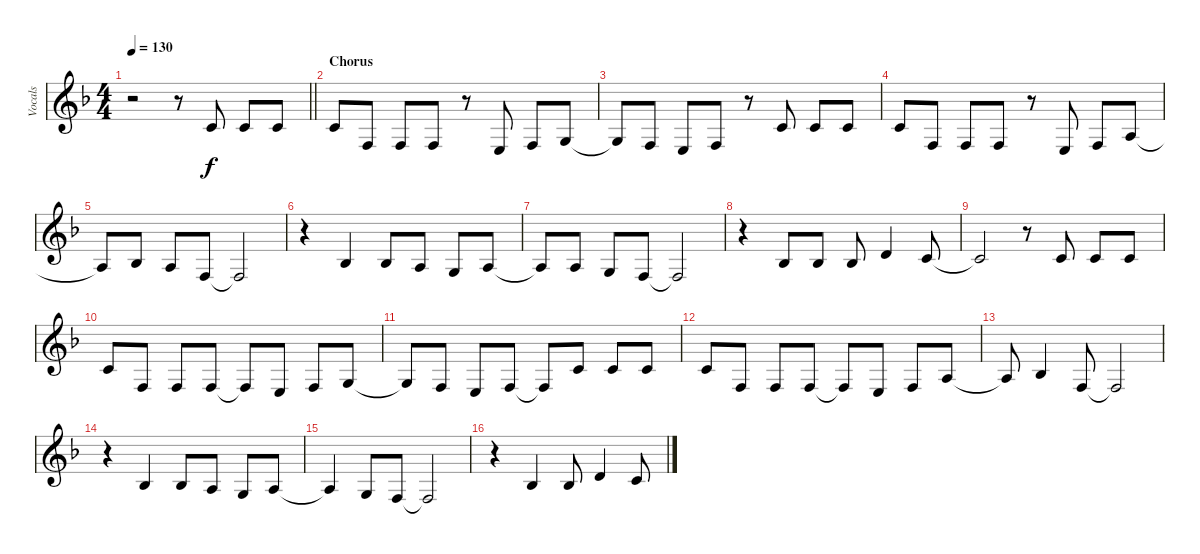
\track ("Vocals" "Vocals") {instrument violin}
\staff {score}
\tuning (E4 B3 G3 D3 A2 D2) {hide}
\ts (4 4)
\tempo 130
\clef g2
\barLineRight lightlight
\ks f
r.2{dy f} r.8 1.2.8 1.2.8 1.2.8 |
\section ("" "Chorus")
1.2.8 3.4.8 3.4.8 3.4.8 r.8 2.4.8 3.4.8 0.3.8 |
0.3{t}.8 3.4.8 2.4.8 3.4.8 r.8 1.2.8 1.2.8 1.2.8 |
1.2.8 3.4.8 3.4.8 3.4.8 r.8 2.4.8 3.4.8 2.3.8 |
2.3{t}.8 3.3.8 2.3.8 3.4.8 3.4{t}.2 |
r.4 3.3.4 3.3.8 2.3.8 0.3.8 2.3.8 |
2.3{t}.8 2.3.8 0.3.8 3.4.8 3.4{t}.2 |
r.4 3.3.8 3.3.8 3.3.8 3.2.4 1.2.8 |
1.2{t}.2 r.8 1.2.8 1.2.8 1.2.8 |
1.2.8 3.4.8 3.4.8 3.4.8 3.4{t}.8 2.4.8 3.4.8 0.3.8 |
0.3{t}.8 3.4.8 2.4.8 3.4.8 3.4{t}.8 1.2.8 1.2.8 1.2.8 |
1.2.8 3.4.8 3.4.8 3.4.8 3.4{t}.8 2.4.8 3.4.8 2.3.8 |
2.3{t}.8 3.3.4 3.4.8 3.4{t}.2 |
r.4 3.3.4 3.3.8 2.3.8 0.3.8 2.3.8 |
2.3{t}.4 0.3.8 3.4.8 3.4{t}.2 |
r.4 3.3.4 3.3.8 3.2.4 1.2.8
